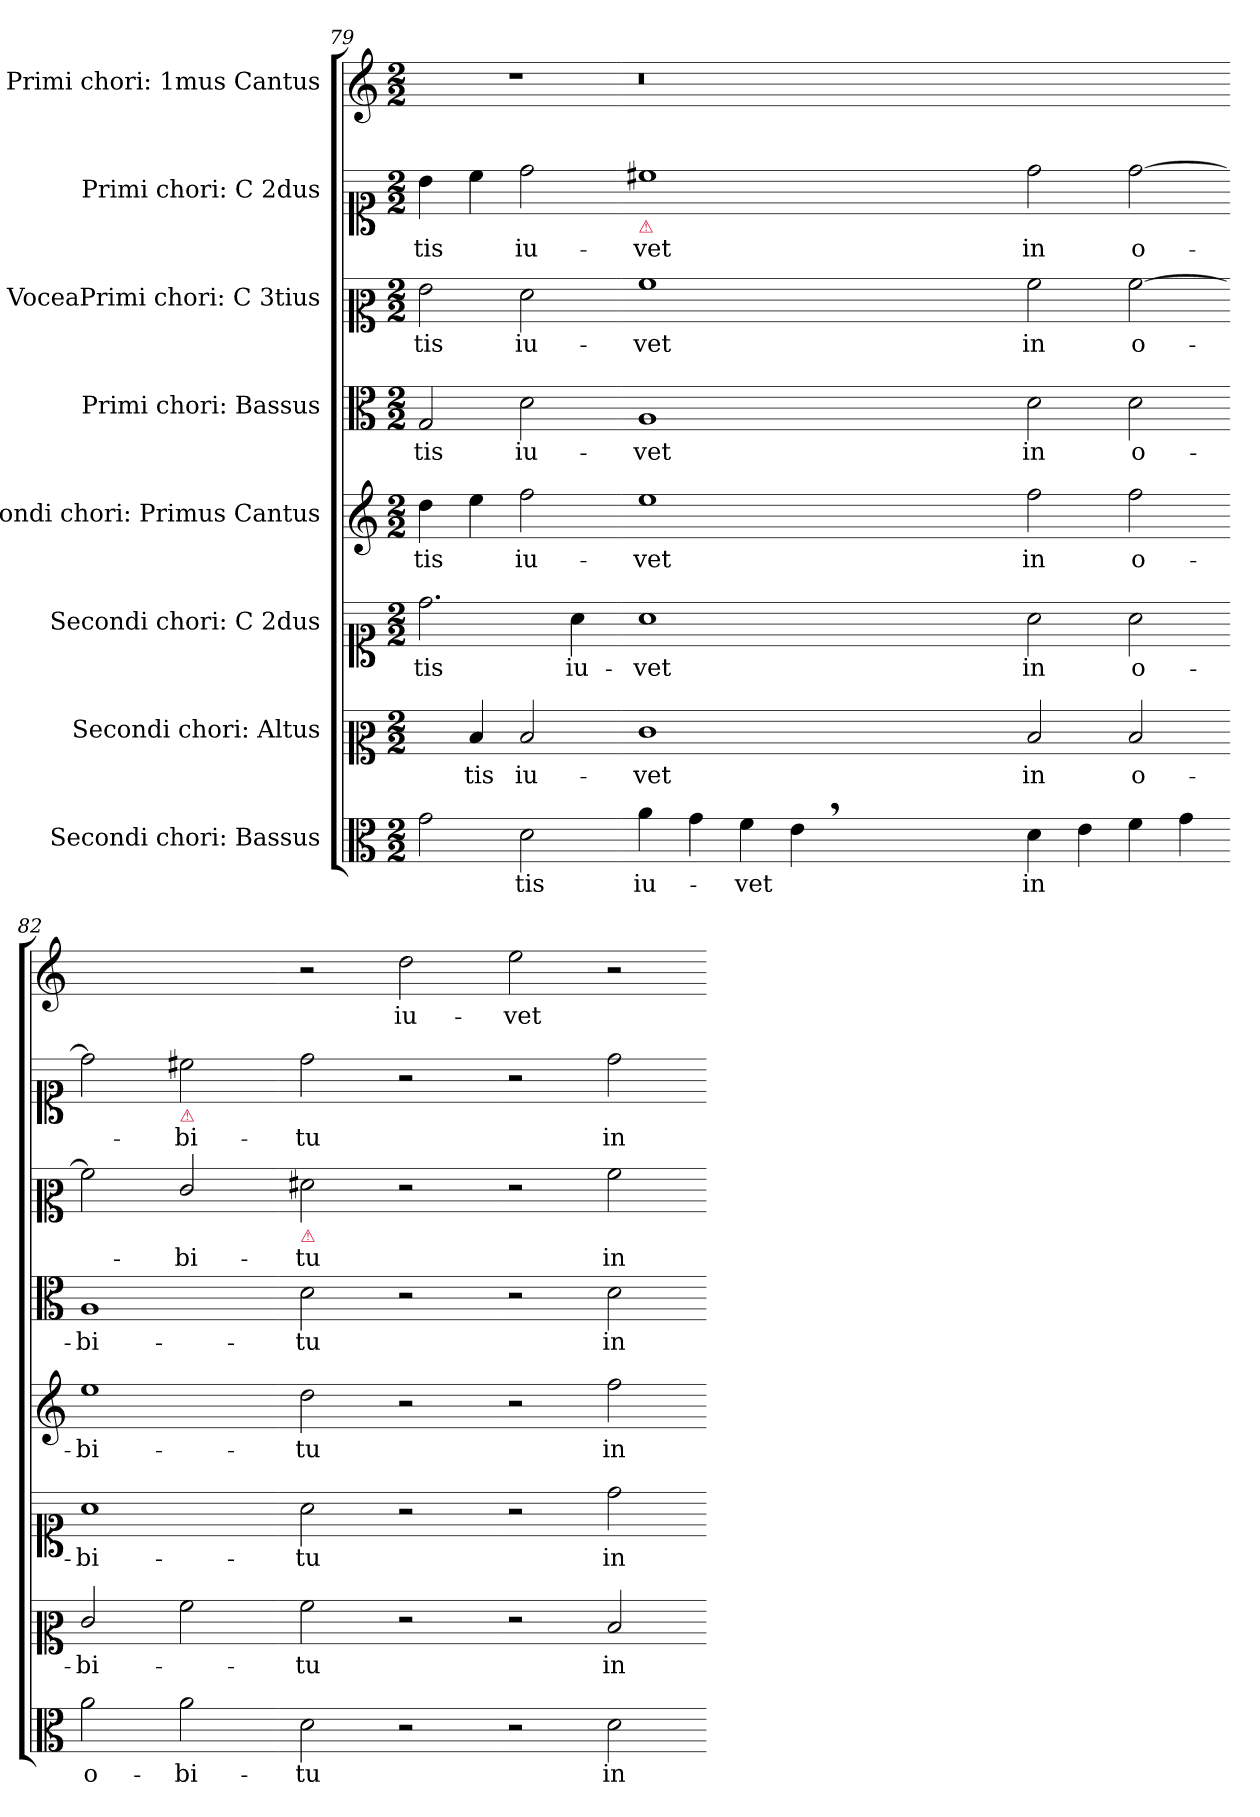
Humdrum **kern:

**kern	**text	**kern	**text	**kern	**text	**kern	**text	**kern	**text	**kern	**text	**kern	**text	**kern	**text
*part8	*part8	*part7	*part7	*part6	*part6	*part5	*part5	*part4	*part4	*part3	*part3	*part2	*part2	*part1	*part1
*staff8	*staff8	*staff7	*staff7	*staff6	*staff6	*staff5	*staff5	*staff4	*staff4	*staff3	*staff3	*staff2	*staff2	*staff1	*staff1
*I"Secondi chori: Bassus	*	*I"Secondi chori: Altus	*	*I"Secondi chori: C 2dus	*	*I"Secondi chori: Primus Cantus	*	*I"Primi chori: Bassus	*	*I"VoceaPrimi chori: C 3tius	*	*I"Primi chori: C 2dus	*	*I"Primi chori: 1mus Cantus	*
*clefC3	*	*clefC2	*	*clefC1	*	*clefG2	*	*clefC3	*	*clefC2	*	*clefC1	*	*clefG2	*
*k[]	*	*k[]	*	*k[]	*	*k[]	*	*k[]	*	*k[]	*	*k[]	*	*k[]	*
*C:	*	*C:	*	*C:	*	*C:	*	*C:	*	*C:	*	*C:	*	*C:	*
*M2/2	*	*M2/2	*	*M2/2	*	*M2/2	*	*M2/2	*	*M2/2	*	*M2/2	*	*M2/2	*
=79	=79	=79	=79	=79	=79	=79	=79	=79	=79	=79	=79	=79	=79	=79	=79
2g\	.	4ryy	.	2.dd\	-tis	4dd\	-tis	2G/	-tis	2g\	-tis	4b\	-tis	1r	.
.	.	4d/	-tis	.	.	4ee\	.	.	.	.	.	4cc\	.	.	.
2d\	-tis	2d/	iu-	.	.	2ff\	iu-	2d\	iu-	2f\	iu-	2dd\	iu-	.	.
.	.	.	.	4a\	iu-	.	.	.	.	.	.	.	.	.	.
=80-	=80-	=80-	=80-	=80-	=80-	=80-	=80-	=80-	=80-	=80-	=80-	=80-	=80-	=80-	=80-
!	!	!	!	!	!	!	!	!	!	!	!	!LO:TX:b:color=crimson:t=⚠	!	!	!
4a\	iu-	1e	-vet	1a	-vet	1ee	-vet	1A	-vet	1a	-vet	1cc#X	-vet	0.r	.
4g\	.	.	.	.	.	.	.	.	.	.	.	.	.	.	.
4f\	-vet	.	.	.	.	.	.	.	.	.	.	.	.	.	.
4e,\	.	.	.	.	.	.	.	.	.	.	.	.	.	.	.
0ryy	.	0ryy	.	0ryy	.	0ryy	.	0ryy	.	0ryy	.	0ryy	.	.	.
=81-	=81-	=81-	=81-	=81-	=81-	=81-	=81-	=81-	=81-	=81-	=81-	=81-	=81-	=81-	=81-
4d\	in	2d/	in	2a\	in	2ff\	in	2d\	in	2a\	in	2dd\	in	1ryy	.
4e\	.	.	.	.	.	.	.	.	.	.	.	.	.	.	.
4f\	.	2d/	o-	2a\	o-	2ff\	o-	2d\	o-	[2a\	o-	[2dd\	o-	.	.
4g\	.	.	.	.	.	.	.	.	.	.	.	.	.	.	.
=82-	=82-	=82-	=82-	=82-	=82-	=82-	=82-	=82-	=82-	=82-	=82-	=82-	=82-	=82-	=82-
2a\	o-	2e/	-bi-	1a	-bi-	1ee	-bi-	1A	-bi-	2a\]	.	2dd\]	.	1ryy	.
!	!	!	!	!	!	!	!	!	!	!	!	!LO:TX:b:color=crimson:t=⚠	!	!	!
2a\	-bi-	2a\	.	.	.	.	.	.	.	2e/	-bi-	2cc#X\	-bi-	.	.
=83-	=83-	=83-	=83-	=83-	=83-	=83-	=83-	=83-	=83-	=83-	=83-	=83-	=83-	=83-	=83-
!	!	!	!	!	!	!	!	!	!	!LO:TX:b:color=crimson:t=⚠	!	!	!	!	!
2d\	-tu	2a\	-tu	2a\	-tu	2dd\	-tu	2d\	-tu	2f#X\	-tu	2dd\	-tu	2r	.
2r	.	2r	.	2r	.	2r	.	2r	.	2r	.	2r	.	2dd\	iu-
=84-	=84-	=84-	=84-	=84-	=84-	=84-	=84-	=84-	=84-	=84-	=84-	=84-	=84-	=84-	=84-
2r	.	2r	.	2r	.	2r	.	2r	.	2r	.	2r	.	2ee\	-vet
2d\	in	2d/	in	2dd\	in	2ff\	in	2d\	in	2a\	in	2dd\	in	2r	.
=-	=-	=-	=-	=-	=-	=-	=-	=-	=-	=-	=-	=-	=-	=-	=-
*-	*-	*-	*-	*-	*-	*-	*-	*-	*-	*-	*-	*-	*-	*-	*-
